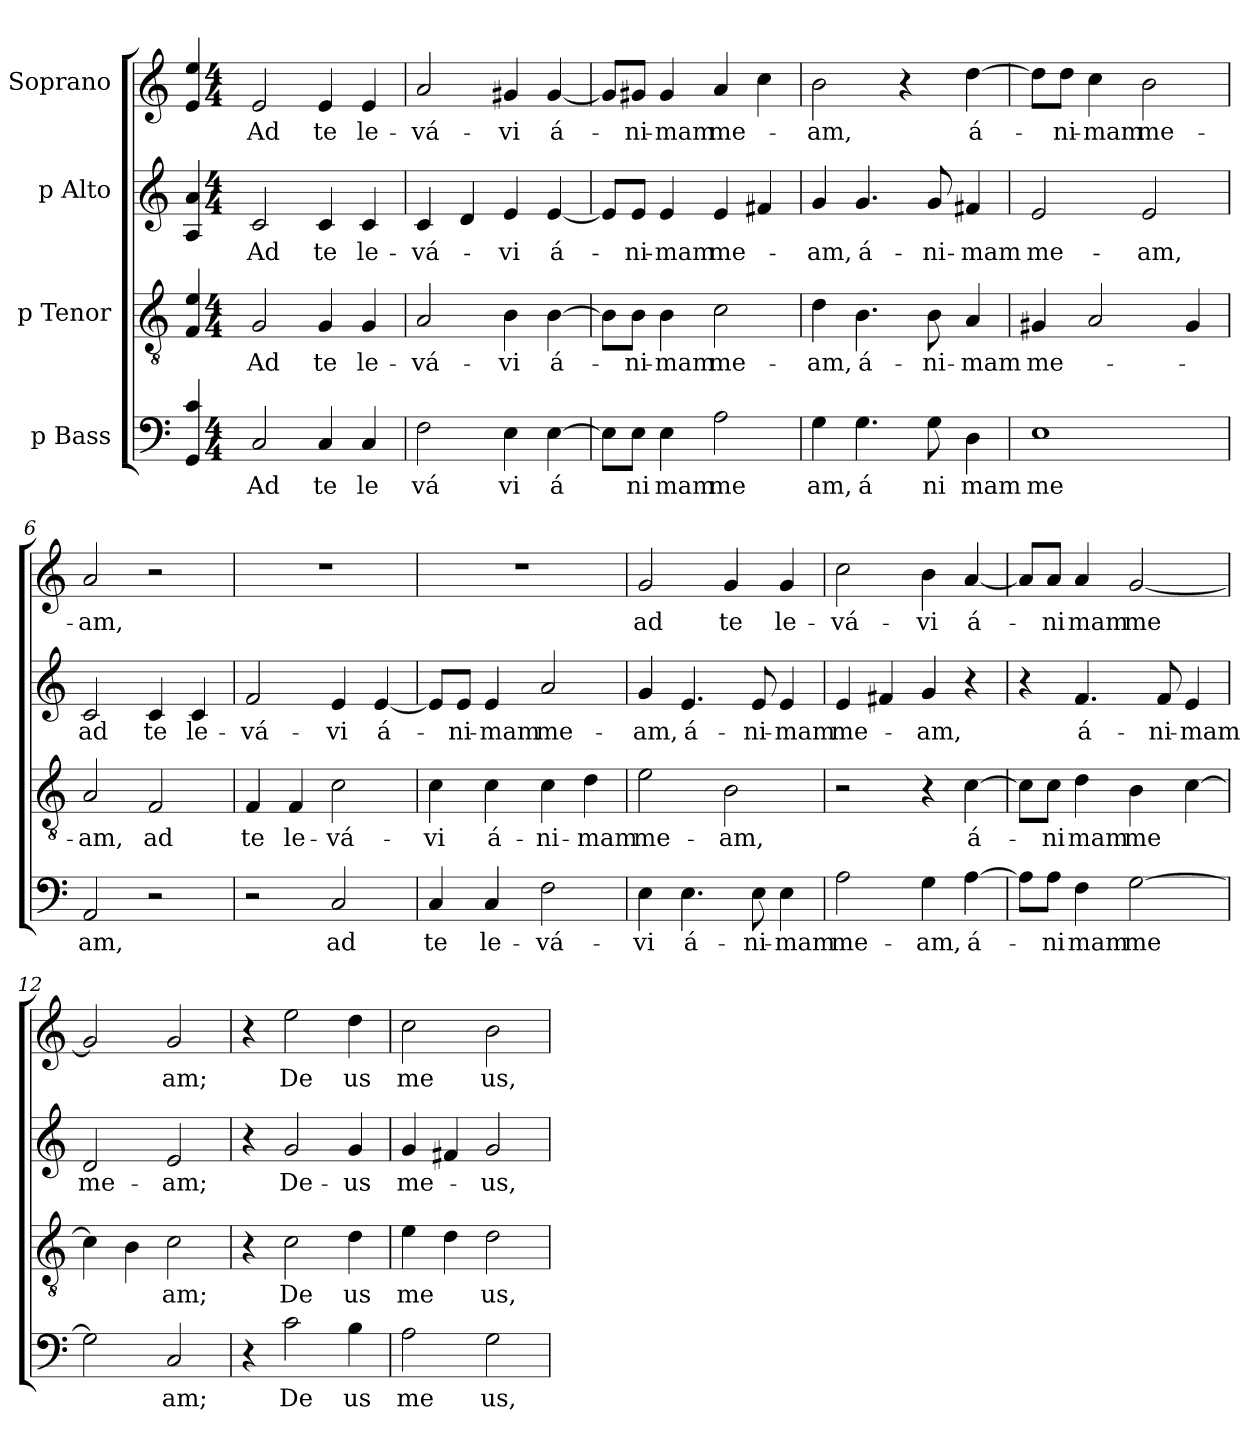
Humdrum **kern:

**kern	**text	**kern	**text	**kern	**text	**kern	**text
*part4	*part4	*part3	*part3	*part2	*part2	*part1	*part1
*staff4	*staff4	*staff3	*staff3	*staff2	*staff2	*staff1	*staff1
*I"p Bass	*	*I"p Tenor	*	*I"p Alto	*	*I"Soprano	*
!!LO:PB:g=z
*stria5	*	*stria5	*	*stria5	*	*stria5	*
*clefF4	*	*clefGv2	*	*clefG2	*	*clefG2	*
=1	=1	=1	=1	=1	=1	=1	=1
4c/ 4GG/	.	4e/ 4F/	.	4a/ 4A/	.	4ee/ 4e/	.
*M4/4	*	*M4/4	*	*M4/4	*	*M4/4	*
*met(c)	*	*met(c)	*	*met(c)	*	*met(c)	*
!	!LO:LY:b:cj	!	!LO:LY:b:cj	!	!LO:LY:b:cj	!	!LO:LY:b:cj
2C/	Ad	2G/	Ad	2c/	Ad	2e/	Ad
!	!LO:LY:b:cj	!	!LO:LY:b:cj	!	!LO:LY:b:cj	!	!LO:LY:b:cj
4C/	te	4G/	te	4c/	te	4e/	te
!	!LO:LY:b:cj	!	!LO:LY:b:cj	!	!LO:LY:b:cj	!	!LO:LY:b:cj
4C/	le	4G/	le-	4c/	le-	4e/	le-
=2	=2	=2	=2	=2	=2	=2	=2
!	!LO:LY:b:cj	!	!LO:LY:b:cj	!	!LO:LY:b:cj	!	!LO:LY:b:cj
2F\	vá	2A/	-vá-	4c/	-vá-	2a/	-vá-
.	.	.	.	4d/	.	.	.
!	!LO:LY:b:cj	!	!LO:LY:b:cj	!	!LO:LY:b:cj	!	!LO:LY:b:cj
4E\	vi	4B\	-vi	4e/	-vi	4g#X/	-vi
!	!LO:LY:b:cj	!	!LO:LY:b:cj	!	!LO:LY:b:cj	!	!LO:LY:b:cj
[>4E\	á	[>4B\	á-	[<4e/	á-	[<4g#/	á-
=3	=3	=3	=3	=3	=3	=3	=3
8E\L]	.	8B\L]	.	8e/L]	.	8g#/L]	.
!	!LO:LY:b:cj	!	!LO:LY:b:cj	!	!LO:LY:b:cj	!	!LO:LY:b:cj
8E\J	ni	8B\J	-ni-	8e/J	-ni-	8g#X/J	-ni-
!	!LO:LY:b:cj	!	!LO:LY:b:cj	!	!LO:LY:b:cj	!	!LO:LY:b:cj
4E\	mam	4B\	-mam	4e/	-mam	4g#/	-mam
!	!LO:LY:b:cj	!	!LO:LY:b:cj	!	!LO:LY:b	!	!LO:LY:b
2A\	me	2c\	me-	4e/	me-	4a/	me-
.	.	.	.	4f#X/	.	4cc\	.
=4	=4	=4	=4	=4	=4	=4	=4
!	!LO:LY:b:cj	!	!LO:LY:b:cj	!	!LO:LY:b:cj	!	!LO:LY:b:cj
4G\	am,	4d\	-am,	4g/	-am,	2b\	-am,
!	!LO:LY:b:cj	!	!LO:LY:b:cj	!	!LO:LY:b:cj	!	!
4.G\	á	4.B\	á-	4.g/	á-	.	.
.	.	.	.	.	.	4r	.
!	!LO:LY:b:cj	!	!LO:LY:b:cj	!	!LO:LY:b:cj	!	!
8G\	ni	8B\	-ni-	8g/	-ni-	.	.
!	!LO:LY:b:cj	!	!LO:LY:b:cj	!	!LO:LY:b:cj	!	!LO:LY:b:cj
4D\	mam	4A/	-mam	4f#X/	-mam	[>4dd\	á-
=5	=5	=5	=5	=5	=5	=5	=5
!	!LO:LY:b:cj	!	!LO:LY:b	!	!LO:LY:b:cj	!	!
1E	me	4G#X/	me-	2e/	me-	8dd\L]	.
!	!	!	!	!	!	!	!LO:LY:b:cj
.	.	.	.	.	.	8dd\J	-ni-
!	!	!	!	!	!	!	!LO:LY:b:cj
.	.	2A/	.	.	.	4cc\	-mam
!	!	!	!	!	!LO:LY:b:cj	!	!LO:LY:b:cj
.	.	.	.	2e/	-am,	2b\	me-
.	.	4G#/	.	.	.	.	.
!!LO:LB:g=z
=6	=6	=6	=6	=6	=6	=6	=6
!	!LO:LY:b:cj	!	!LO:LY:b:cj	!	!LO:LY:b:cj	!	!LO:LY:b:cj
2AA/	am,	2A/	-am,	2c/	ad	2a/	-am,
!	!	!	!LO:LY:b:cj	!	!LO:LY:b:cj	!	!
2r	.	2F/	ad	4c/	te	2r	.
!	!	!	!	!	!LO:LY:b:cj	!	!
.	.	.	.	4c/	le-	.	.
=7	=7	=7	=7	=7	=7	=7	=7
!	!	!	!LO:LY:b:cj	!	!LO:LY:b:cj	!	!
2r	.	4F/	te	2f/	-vá-	1r	.
!	!	!	!LO:LY:b:cj	!	!	!	!
.	.	4F/	le-	.	.	.	.
!	!LO:LY:b:cj	!	!LO:LY:b:cj	!	!LO:LY:b:cj	!	!
2C/	ad	2c\	-vá-	4e/	-vi	.	.
!	!	!	!	!	!LO:LY:b:cj	!	!
.	.	.	.	[<4e/	á-	.	.
=8	=8	=8	=8	=8	=8	=8	=8
!	!LO:LY:b:cj	!	!LO:LY:b:cj	!	!	!	!
4C/	te	4c\	-vi	8e/L]	.	1r	.
!	!	!	!	!	!LO:LY:b:cj	!	!
.	.	.	.	8e/J	-ni-	.	.
!	!LO:LY:b:cj	!	!LO:LY:b:cj	!	!LO:LY:b:cj	!	!
4C/	le-	4c\	á-	4e/	-mam	.	.
!	!LO:LY:b:cj	!	!LO:LY:b:cj	!	!LO:LY:b:cj	!	!
2F\	-vá-	4c\	-ni-	2a/	me-	.	.
!	!	!	!LO:LY:b:cj	!	!	!	!
.	.	4d\	-mam	.	.	.	.
=9	=9	=9	=9	=9	=9	=9	=9
!	!LO:LY:b:cj	!	!LO:LY:b:cj	!	!LO:LY:b:cj	!	!LO:LY:b:cj
4E\	-vi	2e\	me-	4g/	-am,	2g/	ad
!	!LO:LY:b:cj	!	!	!	!LO:LY:b:cj	!	!
4.E\	á-	.	.	4.e/	á-	.	.
!	!	!	!LO:LY:b:cj	!	!	!	!LO:LY:b:cj
.	.	2B\	-am,	.	.	4g/	te
!	!LO:LY:b:cj	!	!	!	!LO:LY:b:cj	!	!
8E\	-ni-	.	.	8e/	-ni-	.	.
!	!LO:LY:b:cj	!	!	!	!LO:LY:b:cj	!	!LO:LY:b:cj
4E\	-mam	.	.	4e/	-mam	4g/	le-
=10	=10	=10	=10	=10	=10	=10	=10
!	!LO:LY:b:cj	!	!	!	!LO:LY:b	!	!LO:LY:b:cj
2A\	me-	2r	.	4e/	me-	2cc\	-vá-
.	.	.	.	4f#X/	.	.	.
!	!LO:LY:b:cj	!	!	!	!LO:LY:b:cj	!	!LO:LY:b:cj
4G\	-am,	4r	.	4g/	-am,	4b\	-vi
!	!LO:LY:b:cj	!	!LO:LY:b:cj	!	!	!	!LO:LY:b:cj
[>4A\	á-	[<4c\	á-	4r	.	[>4a/	á-
!!LO:LB:g=z
=11	=11	=11	=11	=11	=11	=11	=11
8A\L]	.	8c\L]	.	4r	.	8a/L]	.
!	!LO:LY:b:cj	!	!LO:LY:b:cj	!	!	!	!LO:LY:b:cj
8A\J	-ni	8c\J	-ni	.	.	8a/J	-ni
!	!LO:LY:b:cj	!	!LO:LY:b:cj	!	!LO:LY:b:cj	!	!LO:LY:b:cj
4F\	mam	4d\	mam	4.f/	á-	4a/	mam
!	!LO:LY:b	!	!LO:LY:b	!	!	!	!LO:LY:b
[>2G\	me	4B\	me	.	.	[<2g/	me
!	!	!	!	!	!LO:LY:b:cj	!	!
.	.	.	.	8f/	-ni-	.	.
!	!	!	!	!	!LO:LY:b:cj	!	!
.	.	[>4c\	.	4e/	-mam	.	.
=12	=12	=12	=12	=12	=12	=12	=12
!	!	!	!	!	!LO:LY:b:cj	!	!
2G\]	.	4c\]	.	2d/	me-	2g/]	.
.	.	4B\	.	.	.	.	.
!	!LO:LY:b:cj	!	!LO:LY:b:cj	!	!LO:LY:b:cj	!	!LO:LY:b:cj
2C/	am;	2c\	am;	2e/	-am;	2g/	am;
=13	=13	=13	=13	=13	=13	=13	=13
4r	.	4r	.	4r	.	4r	.
!	!LO:LY:b:cj	!	!LO:LY:b:cj	!	!LO:LY:b:cj	!	!LO:LY:b:cj
2c\	De	2c\	De	2g/	De-	2ee\	De
!	!LO:LY:b:cj	!	!LO:LY:b:cj	!	!LO:LY:b:cj	!	!LO:LY:b:cj
4B\	us	4d\	us	4g/	-us	4dd\	us
=14	=14	=14	=14	=14	=14	=14	=14
!	!LO:LY:b:cj	!	!LO:LY:b	!	!LO:LY:b	!	!LO:LY:b:cj
2A\	me	4e\	me	4g/	me-	2cc\	me
.	.	4d\	.	4f#X/	.	.	.
!	!LO:LY:b:cj	!	!LO:LY:b:cj	!	!LO:LY:b:cj	!	!LO:LY:b:cj
2G\	us,	2d\	us,	2g/	-us,	2b\	us,
=	=	=	=	=	=	=	=
*-	*-	*-	*-	*-	*-	*-	*-
